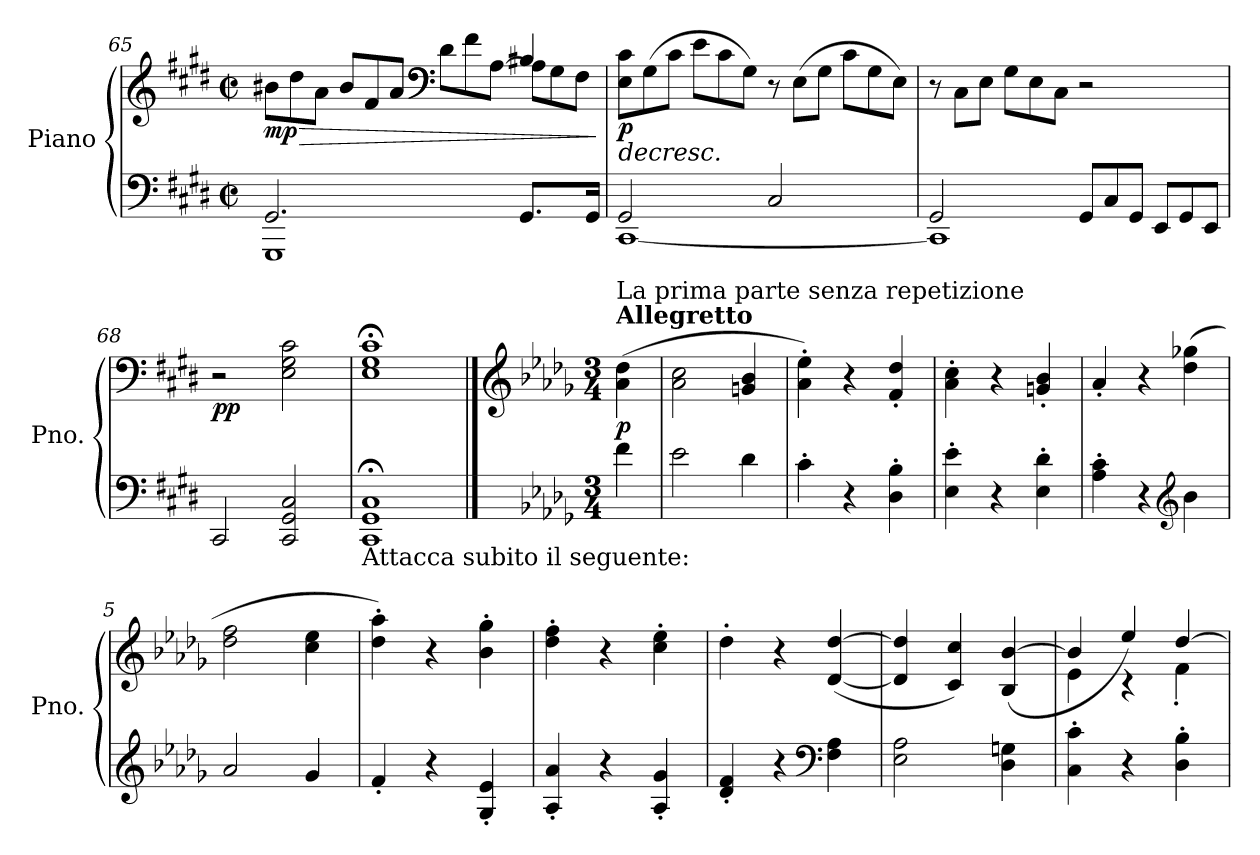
**kern	**kern	**dynam
*part1	*part1	*part1
*staff2	*staff1	*staff1/2
*I"Piano	*	*
*I'Pno.	*	*
!!LO:LB:g=z
*clefF4	*clefG2	*
*k[f#c#g#d#]	*k[f#c#g#d#]	*
*M2/2	*M2/2	*
*met(c|)	*met(c|)	*
=65	=65	=65
*^	*	*
!	!	!	!LO:HP:b
*	*	*^	*
*	*	*	*Xtuplet	*
!	!	!	!	!LO:DY:n=1:b
2.GG#/	1GGG#	4ryy	12b#X\L	> mp
.	.	.	12dd#\	.
.	.	.	12a\J	.
.	.	4raayy	12b#/L	.
.	.	.	12f#/	.
.	.	.	12a/J	.
*	*	*clefF4	*	*
.	.	4reyy	12d#\L	.
.	.	.	12f#\	.
.	.	.	[12A\J	.
8.GG#/L	.	4B#X/	12A\L]	.
.	.	.	12G#\	.
.	.	.	12F#\J	.
16GG#/Jk	.	.	.	.
*v	*v	*	*	*
*	*v	*v	*
.	.	]
=66	=66	=66
*^	*	*
!	!	!LO:TX:b:i:t=decresc.	!
!	!	!	!LO:DY:b
2GG#/	[1CC#	12E\ 12c#\L	p
.	.	(>12G#\	.
.	.	12c#\J	.
.	.	12e\L	.
.	.	12c#\	.
.	.	12G#\J)	.
2C#/	.	12r	.
.	.	(>12E\L	.
.	.	12G#\J	.
.	.	12c#\L	.
.	.	12G#\	.
.	.	12E\J)	.
=67	=67	=67	=67
2GG#/	1CC#]	12r	.
.	.	(>12C#\L	.
.	.	12E\J	.
.	.	12G#\L	.
.	.	12E\	.
.	.	12C#\J	.
*Xtuplet	*	*	*
12GG#/L	.	2r	.
12C#/	.	.	.
12GG#/J	.	.	.
12EE/L	.	.	.
12GG#/	.	.	.
12EE/J	.	.	.
*v	*v	*	*
=68	=68	=68
!	!	!LO:DY:b
2CC#/)	2r	pp
2CC#/ 2GG#/ 2C#/	2E\ 2G#\ 2c#\	.
=69	=69	=69
!LO:TX:b:t=Attacca subito il seguente&colon;	!	!
1CC#;< 1GG#;< 1C#;<	1E;< 1G#;< 1c#;<	.
!!LO:PB:g=z
==	==	==
*	*clefG2	*
*k[b-e-a-d-g-]	*k[b-e-a-d-g-]	*
*M3/4	*M3/4	*
!	!LO:TX:a:B:t=Allegretto	!
!	!LO:TX:a:t=La prima parte senza repetizione	!
!	!	!LO:DY:b
4f\	(>4a-\ 4dd-\	p
=1	=1	=1
2e-\	2a-\ 2cc\	.
4d-\	4gn/ 4b-/	.
=2	=2	=2
4c'\	4a-\' 4ee-\')	.
4r	4r	.
4D-\' 4B-\'	4f/' 4dd-/'	.
=3	=3	=3
4E-\' 4e-\'	4a-\' 4cc\'	.
4r	4r	.
4E-\' 4d-\'	4gn/' 4b-/'	.
=4	=4	=4
4A-\' 4c\'	4a-'/	.
4r	4r	.
*clefG2	*	*
4b-\	(>4dd-\ 4gg-X\	.
=5	=5	=5
2a-/	2dd-\ 2ff\	.
4g-/	4cc\ 4ee-\	.
=6	=6	=6
4f'/	4dd-\' 4aa-\')	.
4r	4r	.
4G-/' 4e-/'	4b-\' 4gg-\'	.
=7	=7	=7
4A-/' 4a-/'	4dd-\' 4ff\'	.
4r	4r	.
4A-/' 4g-/'	4cc\' 4ee-\'	.
=8	=8	=8
4d-/' 4f/'	4dd-'\	.
4r	4r	.
*clefF4	*	*
4F\ 4A-\	(<[4d-/ [4dd-/	.
=9	=9	=9
2E-\ 2A-\	4d-/] 4dd-/]	.
.	4c/ 4cc/)	.
4D-\ 4Gn\	(>4B-/ [4b-/	.
!!LO:LB:g=z
=10	=10	=10
*	*^	*
4C\' 4c\'	4b-/]	4e-\	.
4r	4ee-/)	4r	.
4D-\' 4B-\'	[4dd-/	4f'\	.
*	*v	*v	*
=	=	=
*-	*-	*-
